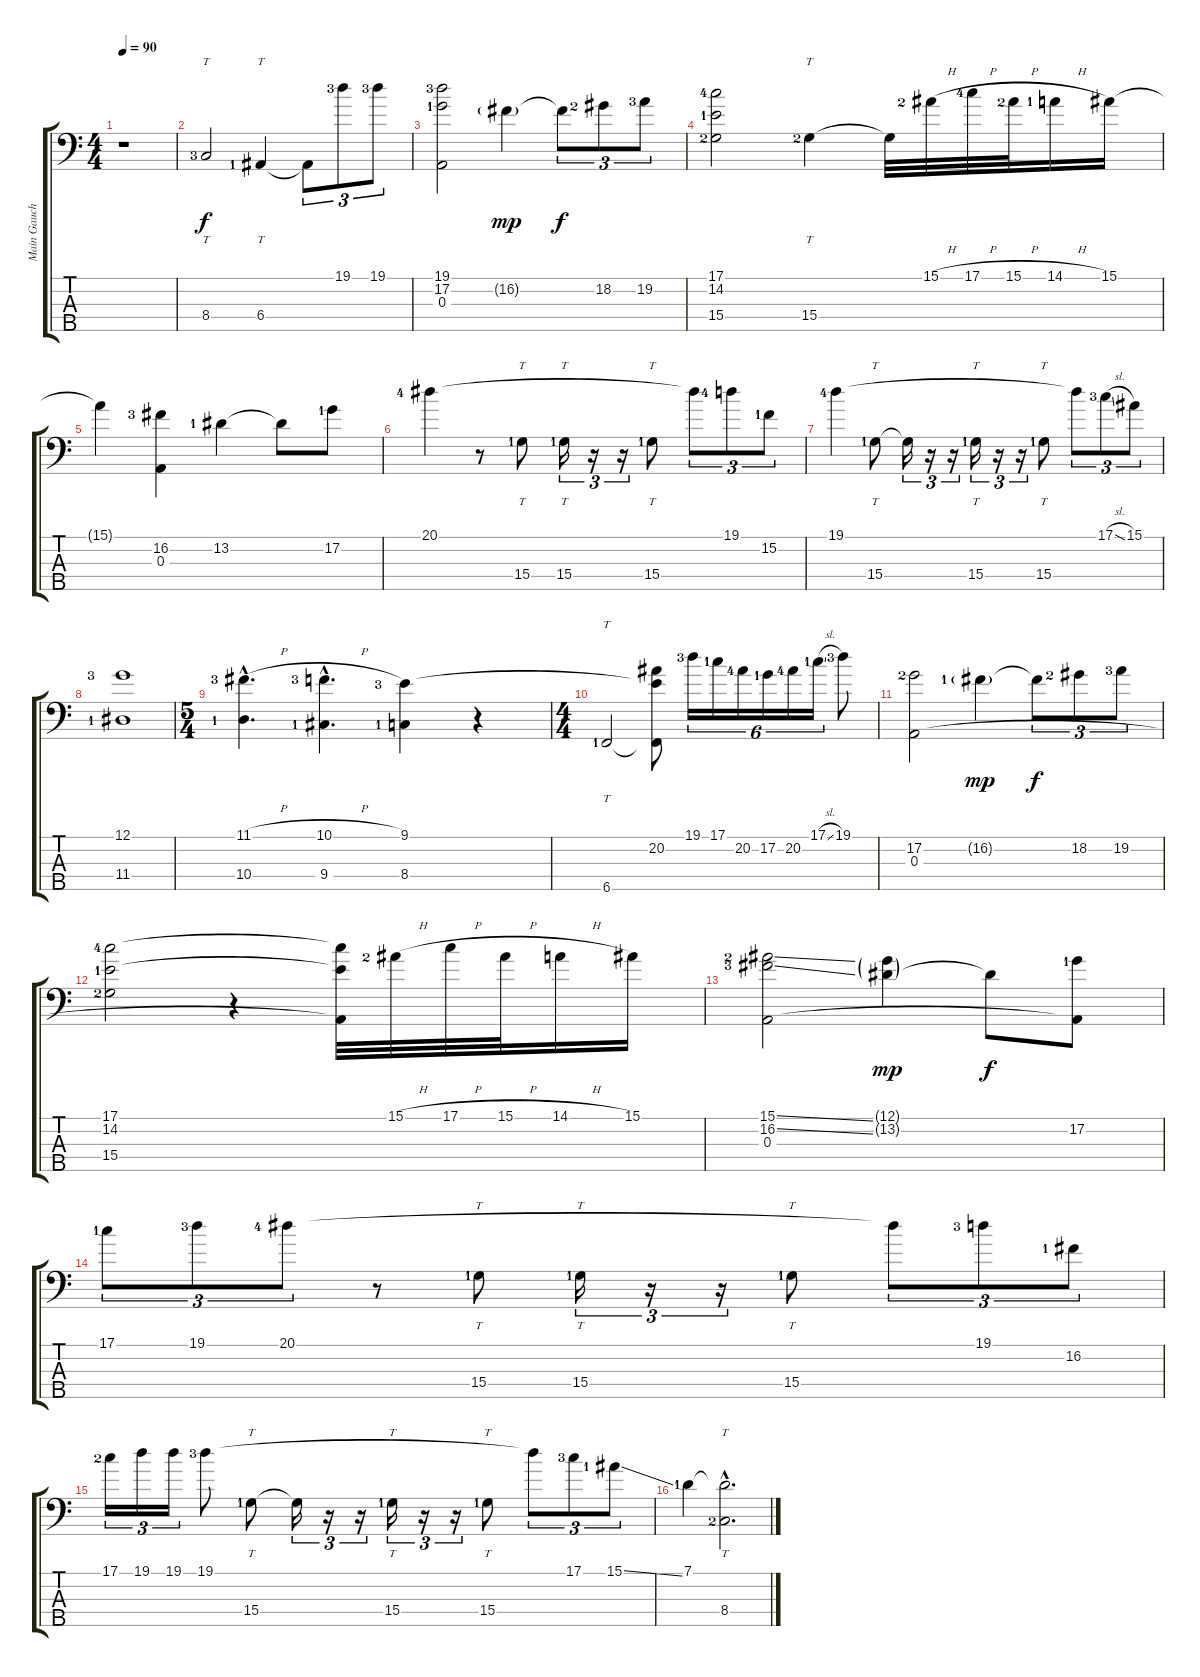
\track ("Main Gauche" "Main Gauch") {instrument electricbassfinger}
\staff {score tabs}
\tuning (G2 D2 A1 E1 B0) {hide}
\ts (4 4)
\tempo 90
\clef f4
\ks c
r.1{dy f instrument electricbassfinger} |
8.4{lf 4}.2{tt} 6.4{lf 2}.4{tt} 6.4{t}.8{tu (3 2)} 19.1{lf 4}.8{tu (3 2)} 19.1{lf 4}.8{tu (3 2)} |
(19.1{lf 4} 17.2{lf 2} 0.3).2 16.2{g}.4{dy mp} 16.2{t}.8{tu (3 2) dy f} 18.2{lf 3}.8{tu (3 2)} 19.2{lf 4}.8{tu (3 2)} |
(17.1{lf 5} 14.2{lf 2} 15.4{lf 3}).2 15.4{lf 3}.4{tt} 15.4{t}.32 15.1{h lf 3}.32 17.1{h lf 5}.32 15.1{h lf 3}.32 14.1{h lf 2}.16 15.1.16 |
15.1{t}.4 (16.2{lf 4} 0.3).4 13.2{lf 2}.4 13.2{t}.8 17.2{lf 2}.8 |
20.1{lf 5}.4 r.8 15.4{lf 2}.8{tt} 15.4{lf 2}.16{tt tu (3 2)} r.16{tu (3 2)} r.16{tu (3 2)} 15.4{lf 2}.8{tt} 20.1{t}.8{tu (3 2)} 19.1{lf 5}.8{tu (3 2)} 15.2{lf 2}.8{tu (3 2)} |
19.1{lf 5}.4 15.4{lf 2}.8{tt} 15.4{t}.16{tu (3 2)} r.16{tu (3 2)} r.16{tu (3 2)} 15.4{lf 2}.16{tt tu (3 2)} r.16{tu (3 2)} r.16{tu (3 2)} 15.4{lf 2}.8{tt} 19.1{t}.8{tu (3 2)} 17.1{sl lf 4}.8{tu (3 2)} 15.1.8{tu (3 2)} |
(12.1{lf 4} 11.4{lf 2}).1 |
\ts (5 4)
(11.1{h hac lf 4} 10.4{hac lf 2}).4{d} (10.1{h hac lf 4} 9.4{hac lf 2}).4{d} (9.1{lf 4} 8.4{lf 2}).4 r.4 |
\ts (4 4)
6.5{lf 2}.2{tt} (9.1{t} 20.2 6.5{t}).8 19.1{lf 4}.16{tu (6 4)} 17.1{lf 2}.16{tu (6 4)} 20.2{lf 5}.16{tu (6 4)} 17.2{lf 2}.16{tu (6 4)} 20.2{lf 5}.16{tu (6 4)} 17.1{sl lf 2}.16{tu (6 4)} 19.1{lf 4}.8 |
(17.2{lf 3} 0.3).2 16.2{g lf 2}.4{dy mp} 16.2{t}.8{tu (3 2) dy f} 18.2{lf 3}.8{tu (3 2)} 19.2{lf 4}.8{tu (3 2)} |
(17.1{lf 5} 14.2{lf 2} 15.4{lf 3}).2 r.4 (17.1{t} 14.2{t} 0.3{t}).32 15.1{h lf 3}.32 17.1{h}.32 15.1{h}.32 14.1{h}.16 15.1.16 |
(15.1{ss lf 3} 16.2{ss lf 4} 0.3).2 (12.1{g} 13.2{g}).4{dy mp} 13.2{t}.8{dy f} (17.2{lf 2} 0.3{t}).8 |
17.1{lf 2}.8{tu (3 2)} 19.1{lf 4}.8{tu (3 2)} 20.1{lf 5}.8{tu (3 2)} r.8 15.4{lf 2}.8{tt} 15.4{lf 2}.16{tt tu (3 2)} r.16{tu (3 2)} r.16{tu (3 2)} 15.4{lf 2}.8{tt} 20.1{t}.8{tu (3 2)} 19.1{lf 4}.8{tu (3 2)} 16.2{lf 2}.8{tu (3 2)} |
17.1{lf 3}.16{tu (3 2)} 19.1.16{tu (3 2)} 19.1.16{tu (3 2)} 19.1{lf 4}.8 15.4{lf 2}.8{tt} 15.4{t}.16{tu (3 2)} r.16{tu (3 2)} r.16{tu (3 2)} 15.4{lf 2}.16{tt tu (3 2)} r.16{tu (3 2)} r.16{tu (3 2)} 15.4{lf 2}.8{tt} 19.1{t}.8{tu (3 2)} 17.1{lf 4}.8{tu (3 2)} 15.1{ss lf 2}.8{tu (3 2)} |
7.1{lf 2}.4 (7.1{hac t} 8.4{hac lf 3}).2{tt d}
